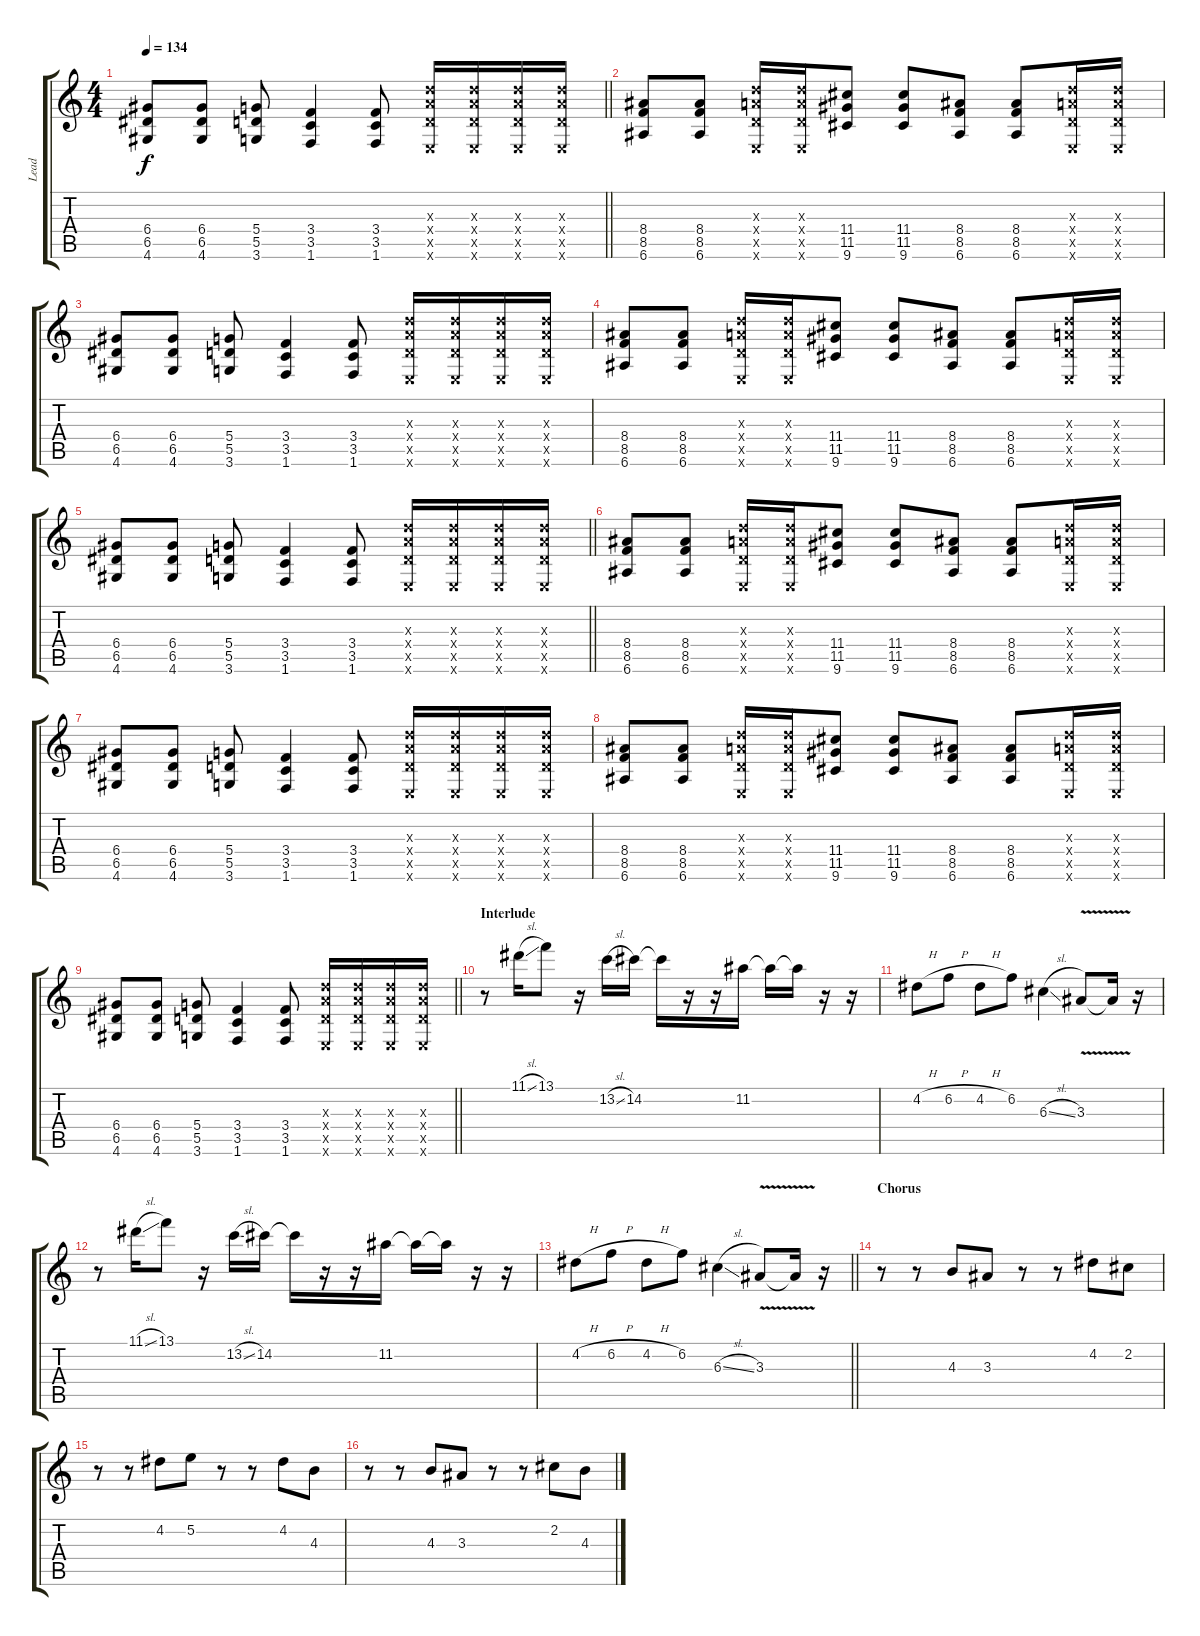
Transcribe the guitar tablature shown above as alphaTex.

\track ("Lead" "Lead") {instrument overdrivenguitar}
\staff {score tabs}
\tuning (E4 B3 G3 D3 A2 E2) {hide}
\ts (4 4)
\tempo 134
\clef g2
\barLineRight lightlight
\ks c
(6.4 6.5 4.6).8{dy f} (6.4 6.5 4.6).8 (5.4 5.5 3.6).8 (3.4 3.5 1.6).4 (3.4 3.5 1.6).8 (7.3{x} 7.4{x} 5.5{x} 0.6{x}).16 (7.3{x} 7.4{x} 5.5{x} 0.6{x}).16 (7.3{x} 7.4{x} 5.5{x} 0.6{x}).16 (7.3{x} 7.4{x} 5.5{x} 0.6{x}).16 |
(8.4 8.5 6.6).8 (8.4 8.5 6.6).8 (7.3{x} 7.4{x} 5.5{x} 0.6{x}).16 (7.3{x} 7.4{x} 5.5{x} 0.6{x}).16 (11.4 11.5 9.6).8 (11.4 11.5 9.6).8 (8.4 8.5 6.6).8 (8.4 8.5 6.6).8 (7.3{x} 7.4{x} 5.5{x} 0.6{x}).16 (7.3{x} 7.4{x} 5.5{x} 0.6{x}).16 |
(6.4 6.5 4.6).8 (6.4 6.5 4.6).8 (5.4 5.5 3.6).8 (3.4 3.5 1.6).4 (3.4 3.5 1.6).8 (7.3{x} 7.4{x} 5.5{x} 0.6{x}).16 (7.3{x} 7.4{x} 5.5{x} 0.6{x}).16 (7.3{x} 7.4{x} 5.5{x} 0.6{x}).16 (7.3{x} 7.4{x} 5.5{x} 0.6{x}).16 |
(8.4 8.5 6.6).8 (8.4 8.5 6.6).8 (7.3{x} 7.4{x} 5.5{x} 0.6{x}).16 (7.3{x} 7.4{x} 5.5{x} 0.6{x}).16 (11.4 11.5 9.6).8 (11.4 11.5 9.6).8 (8.4 8.5 6.6).8 (8.4 8.5 6.6).8 (7.3{x} 7.4{x} 5.5{x} 0.6{x}).16 (7.3{x} 7.4{x} 5.5{x} 0.6{x}).16 |
\barLineRight lightlight
(6.4 6.5 4.6).8 (6.4 6.5 4.6).8 (5.4 5.5 3.6).8 (3.4 3.5 1.6).4 (3.4 3.5 1.6).8 (7.3{x} 7.4{x} 5.5{x} 0.6{x}).16 (7.3{x} 7.4{x} 5.5{x} 0.6{x}).16 (7.3{x} 7.4{x} 5.5{x} 0.6{x}).16 (7.3{x} 7.4{x} 5.5{x} 0.6{x}).16 |
(8.4 8.5 6.6).8 (8.4 8.5 6.6).8 (7.3{x} 7.4{x} 5.5{x} 0.6{x}).16 (7.3{x} 7.4{x} 5.5{x} 0.6{x}).16 (11.4 11.5 9.6).8 (11.4 11.5 9.6).8 (8.4 8.5 6.6).8 (8.4 8.5 6.6).8 (7.3{x} 7.4{x} 5.5{x} 0.6{x}).16 (7.3{x} 7.4{x} 5.5{x} 0.6{x}).16 |
(6.4 6.5 4.6).8 (6.4 6.5 4.6).8 (5.4 5.5 3.6).8 (3.4 3.5 1.6).4 (3.4 3.5 1.6).8 (7.3{x} 7.4{x} 5.5{x} 0.6{x}).16 (7.3{x} 7.4{x} 5.5{x} 0.6{x}).16 (7.3{x} 7.4{x} 5.5{x} 0.6{x}).16 (7.3{x} 7.4{x} 5.5{x} 0.6{x}).16 |
(8.4 8.5 6.6).8 (8.4 8.5 6.6).8 (7.3{x} 7.4{x} 5.5{x} 0.6{x}).16 (7.3{x} 7.4{x} 5.5{x} 0.6{x}).16 (11.4 11.5 9.6).8 (11.4 11.5 9.6).8 (8.4 8.5 6.6).8 (8.4 8.5 6.6).8 (7.3{x} 7.4{x} 5.5{x} 0.6{x}).16 (7.3{x} 7.4{x} 5.5{x} 0.6{x}).16 |
\barLineRight lightlight
(6.4 6.5 4.6).8 (6.4 6.5 4.6).8 (5.4 5.5 3.6).8 (3.4 3.5 1.6).4 (3.4 3.5 1.6).8 (7.3{x} 7.4{x} 5.5{x} 0.6{x}).16 (7.3{x} 7.4{x} 5.5{x} 0.6{x}).16 (7.3{x} 7.4{x} 5.5{x} 0.6{x}).16 (7.3{x} 7.4{x} 5.5{x} 0.6{x}).16 |
\section ("" "Interlude")
r.8 11.1{sl}.16 13.1.8 r.16 13.2{sl}.16 14.2.16 14.2{t}.16 r.16 r.16 11.2.16 11.2{t}.16 11.2{t}.16 r.16 r.16 |
4.2{h}.8 6.2{h}.8 4.2{h}.8 6.2.8 6.3{sl}.4 3.3{v}.8 3.3{t}.16 r.16 |
r.8 11.1{sl}.16 13.1.8 r.16 13.2{sl}.16 14.2.16 14.2{t}.16 r.16 r.16 11.2.16 11.2{t}.16 11.2{t}.16 r.16 r.16 |
\barLineRight lightlight
4.2{h}.8 6.2{h}.8 4.2{h}.8 6.2.8 6.3{sl}.4 3.3{v}.8 3.3{t}.16 r.16 |
\section ("" "Chorus")
r.8 r.8 4.3.8 3.3.8 r.8 r.8 4.2.8 2.2.8 |
r.8 r.8 4.2.8 5.2.8 r.8 r.8 4.2.8 4.3.8 |
r.8 r.8 4.3.8 3.3.8 r.8 r.8 2.2.8 4.3.8
